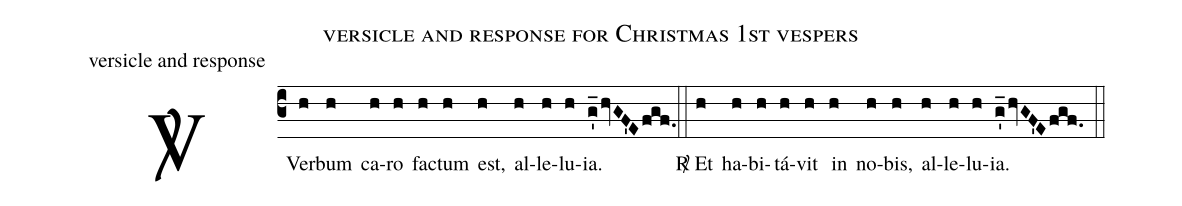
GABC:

name: versicle and response for Christmas 1st vespers;
office-part: versicle and response;
def-m1:\ifx\vrlinebreak\undefined\else;
def-m2:\fi;
%%
(c3)<sp>V/</sp> Ver(h)bum(h) ca(h)ro(h) fa(h)ctum(h) est,(h) al(h)le(h)lu(h)ia.(g_'hvGF'Efgf.) (::[em1]Z[em2])
<sp>R/</sp> Et(h) ha(h)bi(h)tá(h)vit(h) in(h) no(h)bis,(h) al(h)le(h)lu(h)ia.(g_'hvGF'Efgf.) (::)
